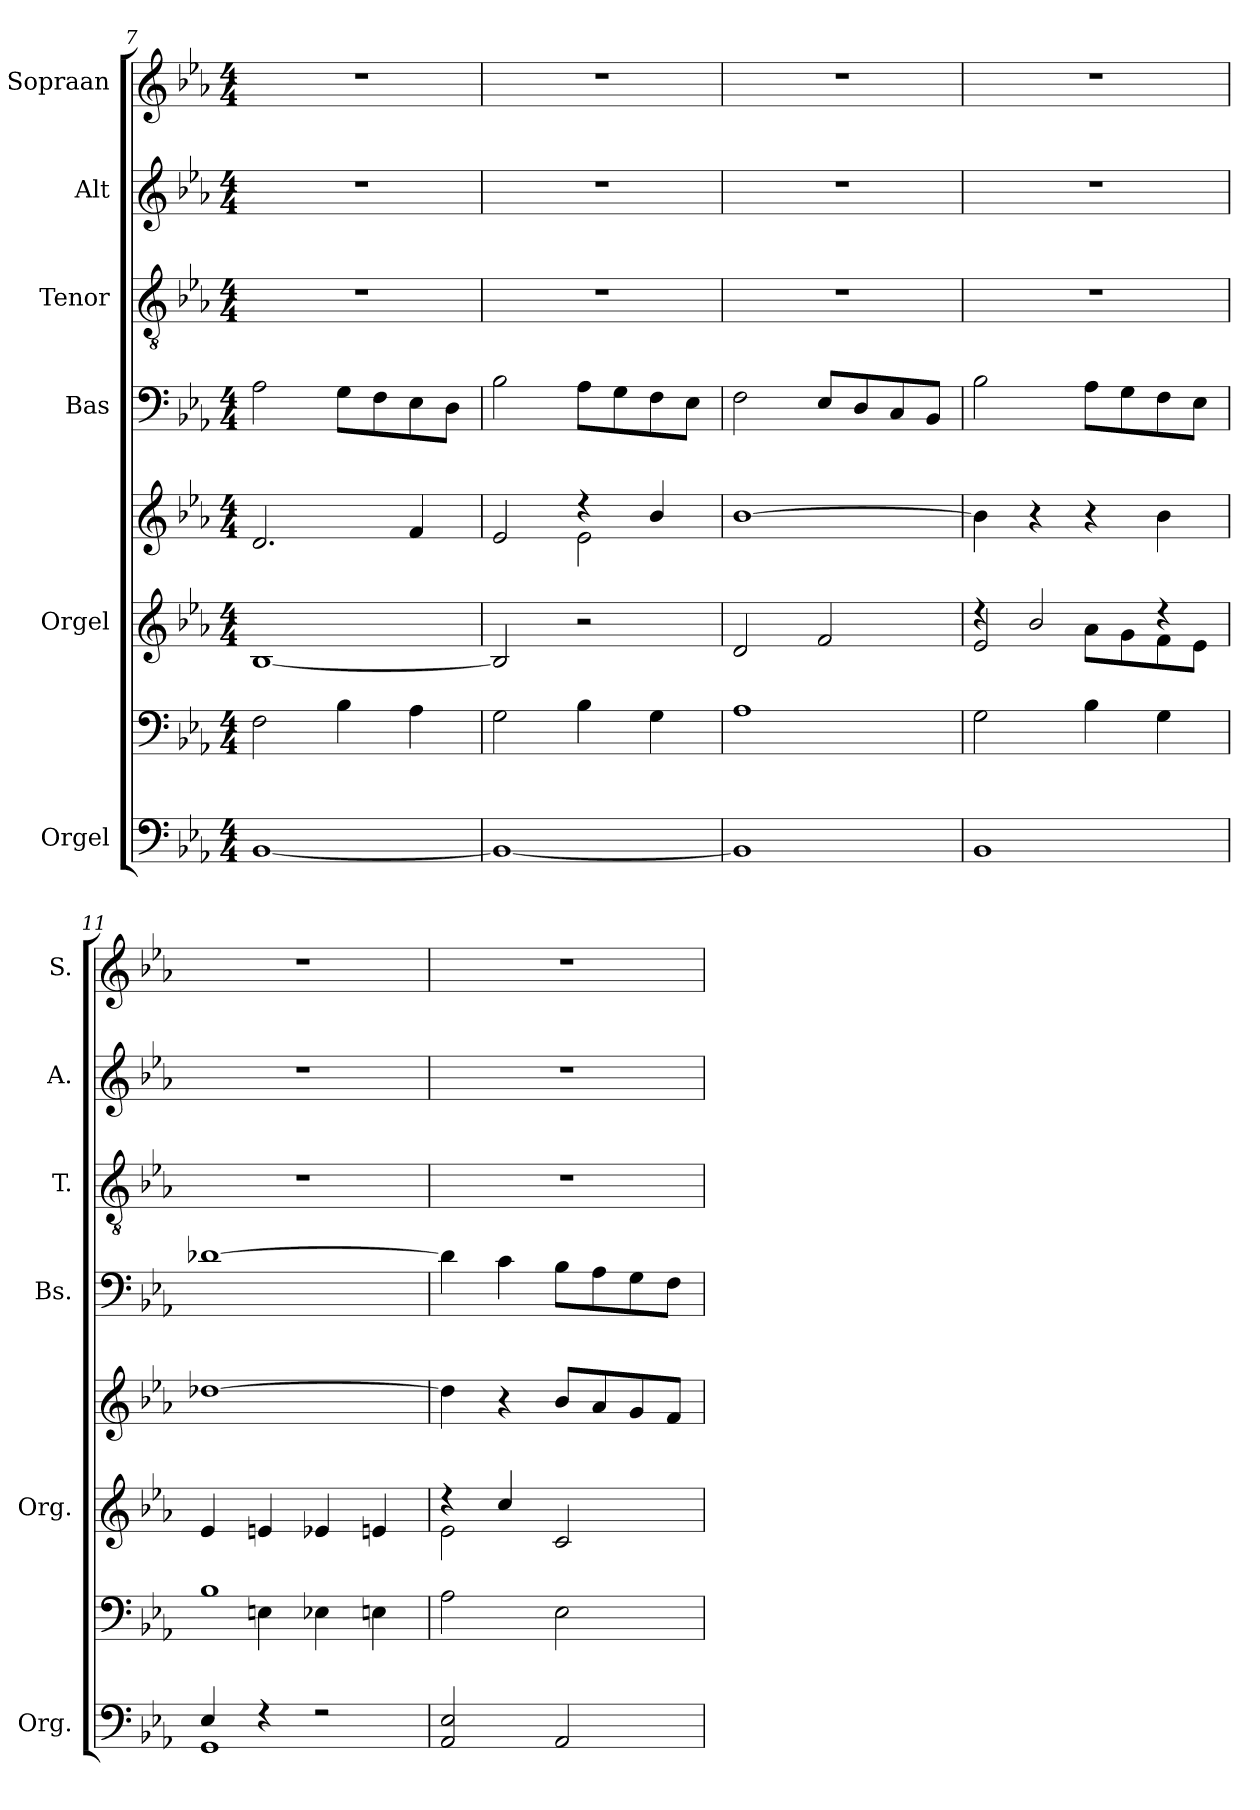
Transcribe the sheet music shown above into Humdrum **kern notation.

**kern	**kern	**kern	**kern	**kern	**kern	**kern	**kern
*part6	*part6	*part5	*part5	*part4	*part3	*part2	*part1
*staff8	*staff7	*staff6	*staff5	*staff4	*staff3	*staff2	*staff1
*I"Orgel	*	*I"Orgel	*	*I"Bas	*I"Tenor	*I"Alt	*I"Sopraan
*I'Org.	*	*I'Org.	*	*I'Bs.	*I'T.	*I'A.	*I'S.
*clefF4	*clefF4	*clefG2	*clefG2	*clefF4	*clefGv2	*clefG2	*clefG2
*k[b-e-a-]	*k[b-e-a-]	*k[b-e-a-]	*k[b-e-a-]	*k[b-e-a-]	*k[b-e-a-]	*k[b-e-a-]	*k[b-e-a-]
*M4/4	*M4/4	*M4/4	*M4/4	*M4/4	*M4/4	*M4/4	*M4/4
=7	=7	=7	=7	=7	=7	=7	=7
[1BB-	2F\	[1B-	2.d/	2A-\	1r	1r	1r
.	4B-\	.	.	8G\L	.	.	.
.	.	.	.	8F\	.	.	.
.	4A-\	.	4f/	8E-\	.	.	.
.	.	.	.	8D\J	.	.	.
!!LO:PB:g=z
=8	=8	=8	=8	=8	=8	=8	=8
*	*	*	*^	*	*	*	*
1BB-_	2G\	2B-/]	2e-/	2ryy	2B-\	1r	1r	1r
.	4B-\	2r	4r	2e-\	8A-\L	.	.	.
.	.	.	.	.	8G\	.	.	.
.	4G\	.	4b-/	.	8F\	.	.	.
.	.	.	.	.	8E-\J	.	.	.
*	*	*	*v	*v	*	*	*	*
=9	=9	=9	=9	=9	=9	=9	=9
1BB-]	1A-	2d/	[1b-	2F\	1r	1r	1r
.	.	2f/	.	8E-/L	.	.	.
.	.	.	.	8D/	.	.	.
.	.	.	.	8C/	.	.	.
.	.	.	.	8BB-/J	.	.	.
=10	=10	=10	=10	=10	=10	=10	=10
*	*	*^	*	*	*	*	*
*	*	*	*^	*	*	*	*	*
1BB-	2G\	4r	2ryy	2e-/	4b-\]	2B-\	1r	1r	1r
.	.	2b-/	.	.	4r	.	.	.	.
.	4B-\	.	8a-\L	2ryy	4r	8A-\L	.	.	.
.	.	.	8g\	.	.	8G\	.	.	.
.	4G\	4r	8f\	.	4b-\	8F\	.	.	.
.	.	.	8e-\J	.	.	8E-\J	.	.	.
*	*	*v	*v	*v	*	*	*	*	*
=11	=11	=11	=11	=11	=11	=11	=11
*^	*^	*	*	*	*	*	*
4E-/	1GG	1B-	4ryy	4e-/	[1dd-X	[1d-X	1r	1r	1r
4r	.	.	4En\	4en/	.	.	.	.	.
2r	.	.	4E-X\	4e-X/	.	.	.	.	.
.	.	.	4En\	4en/	.	.	.	.	.
*v	*v	*	*	*	*	*	*	*	*
*	*v	*v	*	*	*	*	*	*
=12	=12	=12	=12	=12	=12	=12	=12
*	*	*^	*	*	*	*	*
2AA-/ 2E-/	2A-\	4r	2e-\	4dd-\]	4d-\]	1r	1r	1r
.	.	4cc/	.	4r	4c\	.	.	.
2AA-/	2E-\	2c/	2ryy	8b-/L	8B-\L	.	.	.
.	.	.	.	8a-/	8A-\	.	.	.
.	.	.	.	8g/	8G\	.	.	.
.	.	.	.	8f/J	8F\J	.	.	.
*	*	*v	*v	*	*	*	*	*
=	=	=	=	=	=	=	=
*-	*-	*-	*-	*-	*-	*-	*-
